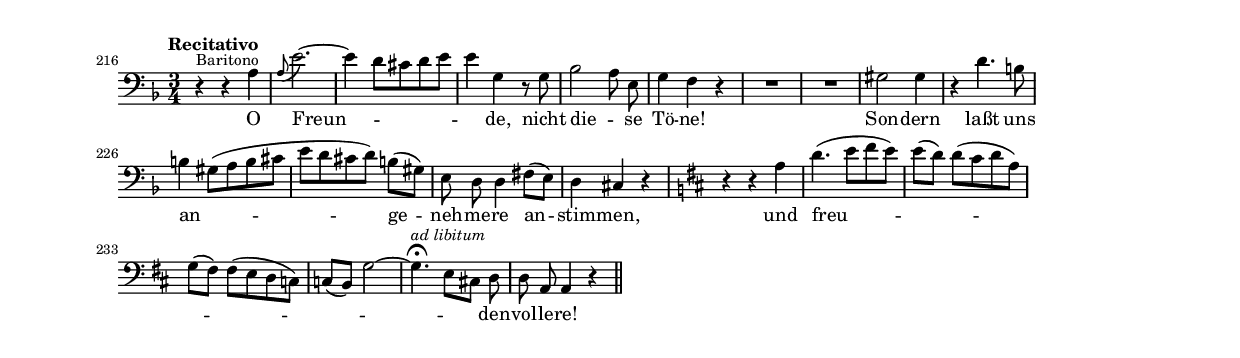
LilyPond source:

% DO NOT EDIT this file manually; it is automatically
% generated from Documentation/snippets/new
% Make any changes in Documentation/snippets/new/
% and then run scripts/auxiliar/makelsr.py
%
% This file is in the public domain.
%% Note: this file works from version 2.14.0
\version "2.14.0"

#(set-global-staff-size 15)
\paper {
  ragged-right = ##t
  line-width = 17\cm
  indent = 0\cm
}

\header {
  lsrtags = "headwords"
  texidoc = ""
  doctitle = "headword"
} % begin verbatim


\layout {
  \context {
    \Score
    \override PaperColumn #'keep-inside-line = ##t
    \override NonMusicalPaperColumn #'keep-inside-line = ##t
  }
}

% L. van Beethoven. Symphony No. 9 in D minor, op.125; Finale
% mm. 216 -- 236
% Text: F. von Schiller

\score {
  \new Staff \relative c' {
    \set Score.currentBarNumber = 216
    \bar ""  % make first bar number be shown
    \clef bass \key d \minor \time 3/4
    % \tempo "Presto"
    % \compressFullBarRests  R2.*8
    \tempo "Recitativo"
    \autoBeamOff
    r4^\markup { \small Baritono } r a
    \appoggiatura a8 e'2. ~
    e4 d8[ cis d e]
    e4 g, r8 g
    bes2 a8 e
    g4 f r
    R2.*2
    gis2 gis4
    r4 d'4. b8
    b4 gis8([ a b cis]
    e8[ d cis d)] b([ gis)]
    e8 d d4 fis8([ e)]
    d4 cis r
    \key d \major
    r4 r a'
    d4.( e8[ fis e)]
    e([ d)] d([ cis d a)]
    g8([ fis)] fis([ e d c)]
    c8([ b)] g'2~
    \once \override Script #'outside-staff-priority = #1 % put fermata closer to staff
    g4.\fermata ^\markup { \small \italic "ad libitum" } e8[ cis!] d
    d8 a a4 r \bar "||"

    % \time 4/4 \tempo "Allegro assai"
    % R1
    % e''4^\f d r2
    % R1
    % e4( ^\f d2) a8([ g)]
  }
  \addlyrics {
    O Freun -- _ _ de, nicht die -- _ se Tö -- ne!
    Son -- dern laßt uns an -- _ ge -- neh -- me -- re an -- stim -- men,
    und freu -- _ _ _ _ _ _ _ den -- vol -- le -- re!
    % Freu -- de, Freu -- de,__
  }
}

